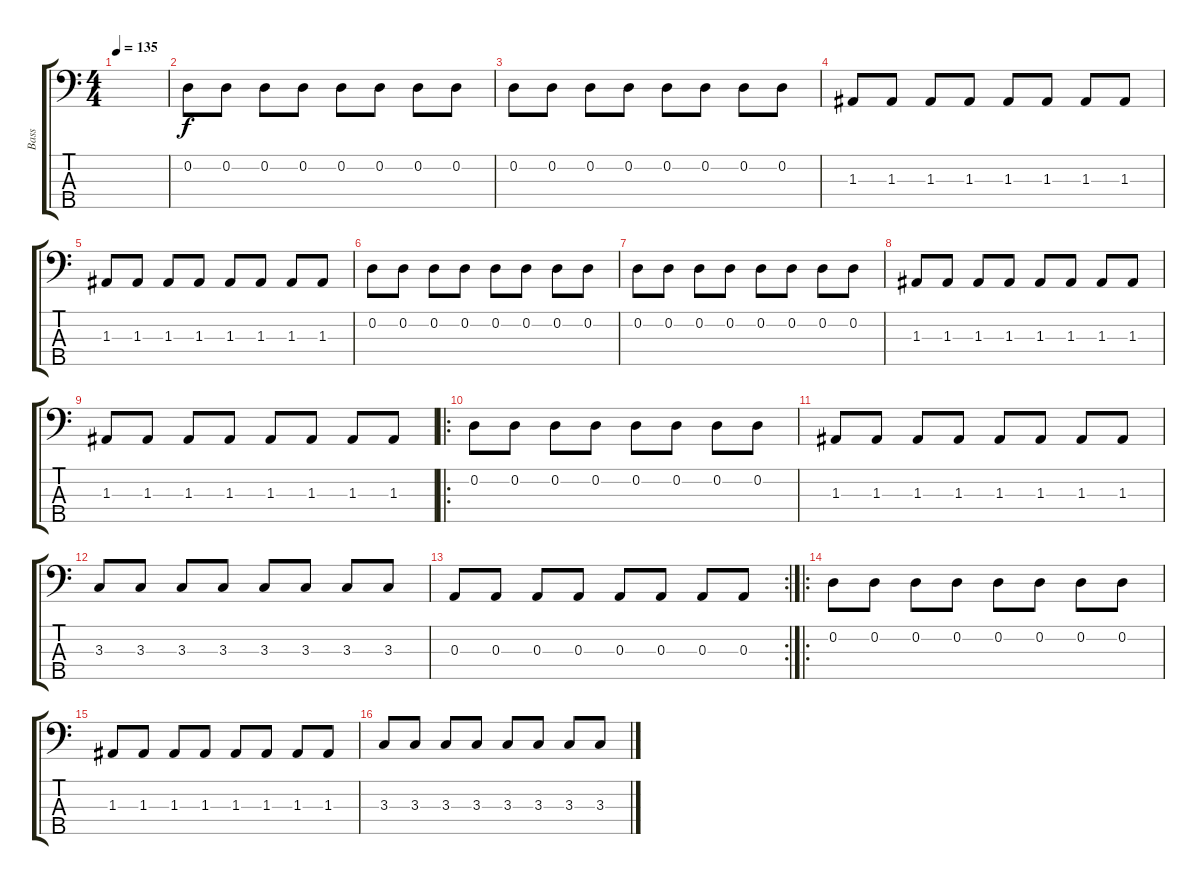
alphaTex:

\track ("Bass" "Bass") {instrument electricbassfinger}
\staff {score tabs}
\tuning (G2 D2 A1 E1 B0) {hide}
\ts (4 4)
\tempo 135
\clef f4
\ks c
|
0.2.8 0.2.8 0.2.8 0.2.8 0.2.8 0.2.8 0.2.8 0.2.8 |
0.2.8 0.2.8 0.2.8 0.2.8 0.2.8 0.2.8 0.2.8 0.2.8 |
1.3.8 1.3.8 1.3.8 1.3.8 1.3.8 1.3.8 1.3.8 1.3.8 |
1.3.8 1.3.8 1.3.8 1.3.8 1.3.8 1.3.8 1.3.8 1.3.8 |
0.2.8 0.2.8 0.2.8 0.2.8 0.2.8 0.2.8 0.2.8 0.2.8 |
0.2.8 0.2.8 0.2.8 0.2.8 0.2.8 0.2.8 0.2.8 0.2.8 |
1.3.8 1.3.8 1.3.8 1.3.8 1.3.8 1.3.8 1.3.8 1.3.8 |
1.3.8 1.3.8 1.3.8 1.3.8 1.3.8 1.3.8 1.3.8 1.3.8 |
\ro
0.2.8 0.2.8 0.2.8 0.2.8 0.2.8 0.2.8 0.2.8 0.2.8 |
1.3.8 1.3.8 1.3.8 1.3.8 1.3.8 1.3.8 1.3.8 1.3.8 |
3.3.8 3.3.8 3.3.8 3.3.8 3.3.8 3.3.8 3.3.8 3.3.8 |
\rc 2
0.3.8 0.3.8 0.3.8 0.3.8 0.3.8 0.3.8 0.3.8 0.3.8 |
\ro
0.2.8 0.2.8 0.2.8 0.2.8 0.2.8 0.2.8 0.2.8 0.2.8 |
1.3.8 1.3.8 1.3.8 1.3.8 1.3.8 1.3.8 1.3.8 1.3.8 |
3.3.8 3.3.8 3.3.8 3.3.8 3.3.8 3.3.8 3.3.8 3.3.8
